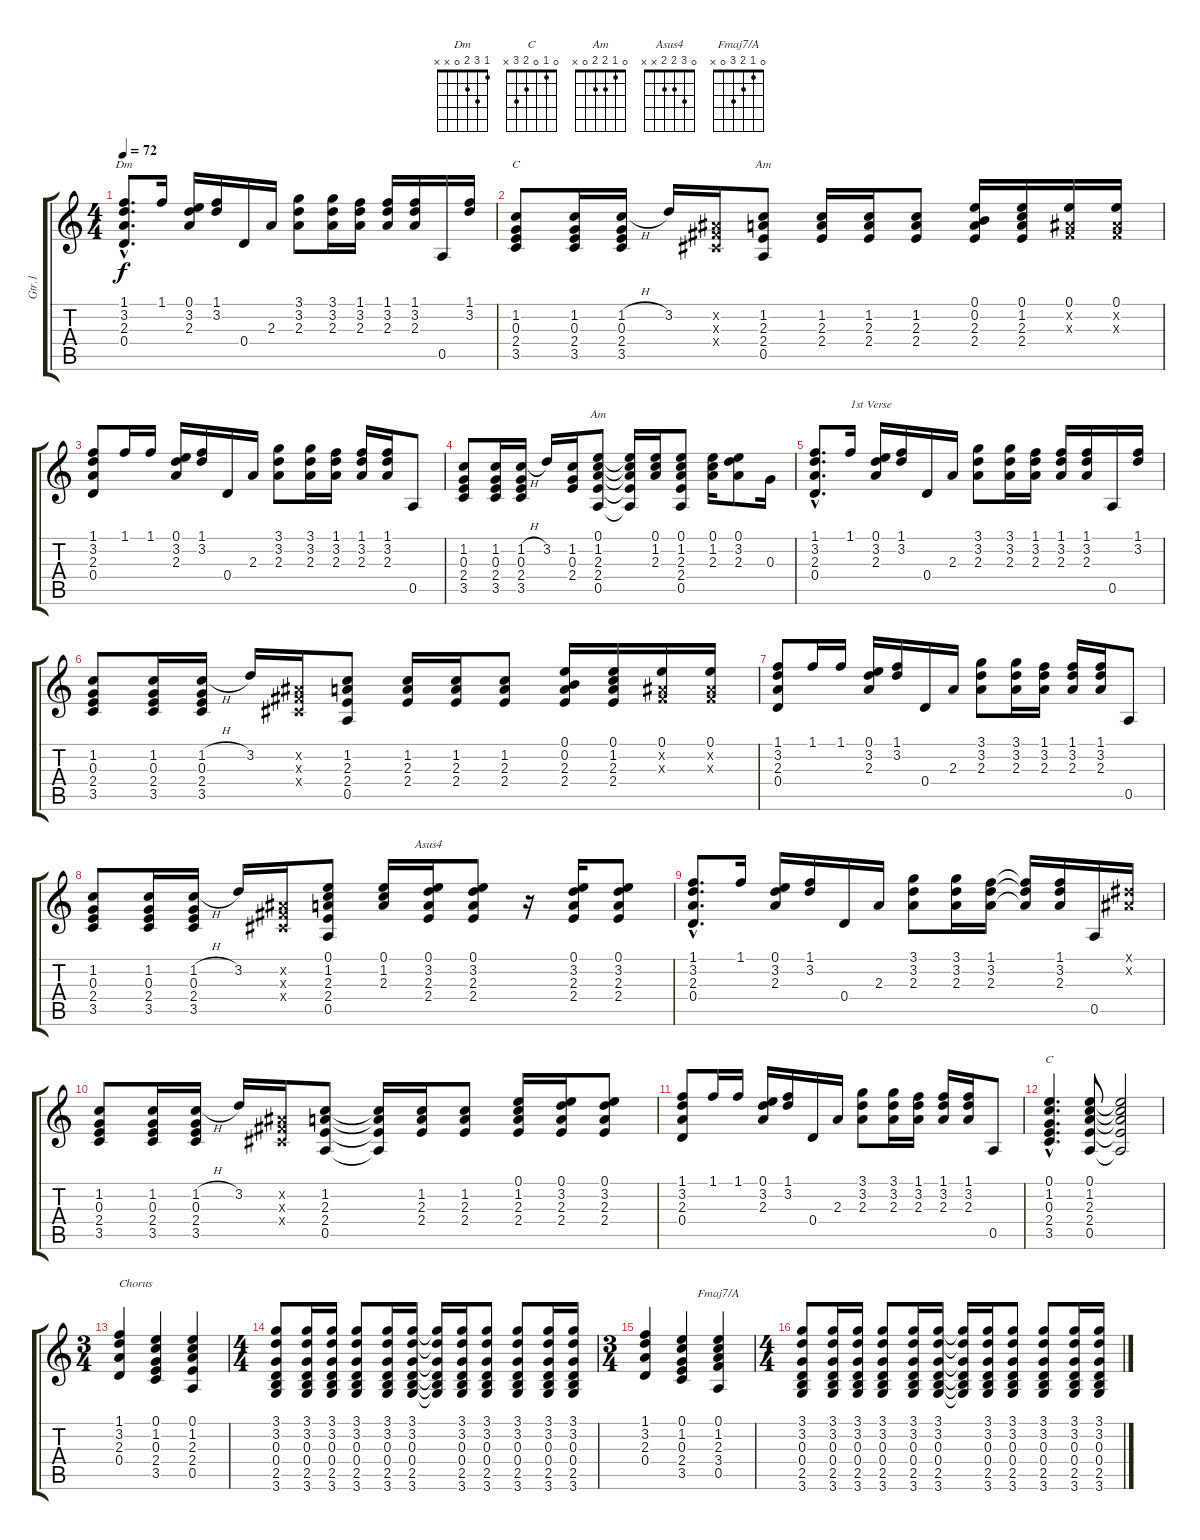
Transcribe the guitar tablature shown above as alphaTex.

\track ("Gtr.1" "Gtr.1") {instrument acousticguitarsteel}
\staff {score tabs}
\tuning (E4 B3 G3 D3 A2 E2) {hide}
\chord ("Dm" 1 3 2 0 x x)
\chord ("C" x 1 0 2 3 x)
\chord ("Am" x 1 2 2 0 x)
\chord ("Am" 0 1 2 2 0 x)
\chord ("Asus4" 0 3 2 2 x x)
\chord ("C" 0 1 0 2 3 x)
\chord ("Fmaj7/A" 0 1 2 3 0 x)
\ts (4 4)
\tempo 72
\clef g2
\ks c
(1.1{hac} 3.2{hac} 2.3{hac} 0.4{hac}).8{d ch "Dm" dy f instrument acousticguitarsteel} 1.1.16 (0.1 3.2 2.3).16 (1.1 3.2).16 0.4.16 2.3.16 (3.1 3.2 2.3).8 (3.1 3.2 2.3).16 (1.1 3.2 2.3).16 (1.1 3.2 2.3).16 (1.1 3.2 2.3).16 0.5.16 (1.1 3.2).16 |
(1.2 0.3 2.4 3.5).8{ch "C"} (1.2 0.3 2.4 3.5).16 (1.2{h} 0.3 2.4 3.5).16 3.2.16 (-1.2{x} -1.3{x} -1.4{x}).16 (1.2 2.3 2.4 0.5).8{ch "Am"} (1.2 2.3 2.4).16 (1.2 2.3 2.4).16 (1.2 2.3 2.4).8 (0.1 0.2 2.3 2.4).16 (0.1 1.2 2.3 2.4).16 (0.1 -1.2{x} -1.3{x}).16 (0.1 -1.2{x} -1.3{x}).16 |
(1.1 3.2 2.3 0.4).8 1.1.16 1.1.16 (0.1 3.2 2.3).16 (1.1 3.2).16 0.4.16 2.3.16 (3.1 3.2 2.3).8 (3.1 3.2 2.3).16 (1.1 3.2 2.3).16 (1.1 3.2 2.3).16 (1.1 3.2 2.3).16 0.5.8 |
(1.2 0.3 2.4 3.5).8 (1.2 0.3 2.4 3.5).16 (1.2{h} 0.3 2.4 3.5).16 3.2.16 (1.2 0.3 2.4).16 (0.1 1.2 2.3 2.4 0.5).8{ch "Am"} (0.1{t} 1.2{t} 2.3{t} 2.4{t} 0.5{t}).16 (0.1 1.2 2.3).16 (0.1 1.2 2.3 2.4 0.5).8 (0.1 1.2 2.3).16 (0.1 3.2 2.3).8 0.3.16 |
(1.1{hac} 3.2{hac} 2.3{hac} 0.4{hac}).8{d} 1.1.16{txt "1st Verse"} (0.1 3.2 2.3).16 (1.1 3.2).16 0.4.16 2.3.16 (3.1 3.2 2.3).8 (3.1 3.2 2.3).16 (1.1 3.2 2.3).16 (1.1 3.2 2.3).16 (1.1 3.2 2.3).16 0.5.16 (1.1 3.2).16 |
(1.2 0.3 2.4 3.5).8 (1.2 0.3 2.4 3.5).16 (1.2{h} 0.3 2.4 3.5).16 3.2.16 (-1.2{x} -1.3{x} -1.4{x}).16 (1.2 2.3 2.4 0.5).8 (1.2 2.3 2.4).16 (1.2 2.3 2.4).16 (1.2 2.3 2.4).8 (0.1 0.2 2.3 2.4).16 (0.1 1.2 2.3 2.4).16 (0.1 -1.2{x} -1.3{x}).16 (0.1 -1.2{x} -1.3{x}).16 |
(1.1 3.2 2.3 0.4).8 1.1.16 1.1.16 (0.1 3.2 2.3).16 (1.1 3.2).16 0.4.16 2.3.16 (3.1 3.2 2.3).8 (3.1 3.2 2.3).16 (1.1 3.2 2.3).16 (1.1 3.2 2.3).16 (1.1 3.2 2.3).16 0.5.8 |
(1.2 0.3 2.4 3.5).8 (1.2 0.3 2.4 3.5).16 (1.2{h} 0.3 2.4 3.5).16 3.2.16 (-1.2{x} -1.3{x} -1.4{x}).16 (0.1 1.2 2.3 2.4 0.5).8 (0.1 1.2 2.3).16 (0.1 3.2 2.3 2.4).16{ch "Asus4"} (0.1 3.2 2.3 2.4).8 r.16 (0.1 3.2 2.3 2.4).16 (0.1 3.2 2.3 2.4).8 |
(1.1{hac} 3.2{hac} 2.3{hac} 0.4{hac}).8{d} 1.1.16 (0.1 3.2 2.3).16 (1.1 3.2).16 0.4.16 2.3.16 (3.1 3.2 2.3).8 (3.1 3.2 2.3).16 (1.1 3.2 2.3).16 (1.1{t} 3.2{t} 2.3{t}).16 (1.1 3.2 2.3).16 0.5.16 (-1.1{x} -1.2{x}).16 |
(1.2 0.3 2.4 3.5).8 (1.2 0.3 2.4 3.5).16 (1.2{h} 0.3 2.4 3.5).16 3.2.16 (-1.2{x} -1.3{x} -1.4{x}).16 (1.2 2.3 2.4 0.5).8 (1.2{t} 2.3{t} 2.4{t} 0.5{t}).16 (1.2 2.3 2.4).16 (1.2 2.3 2.4).8 (0.1 1.2 2.3 2.4).16 (0.1 3.2 2.3 2.4).16 (0.1 3.2 2.3 2.4).8 |
(1.1 3.2 2.3 0.4).8 1.1.16 1.1.16 (0.1 3.2 2.3).16 (1.1 3.2).16 0.4.16 2.3.16 (3.1 3.2 2.3).8 (3.1 3.2 2.3).16 (1.1 3.2 2.3).16 (1.1 3.2 2.3).16 (1.1 3.2 2.3).16 0.5.8 |
(0.1{hac} 1.2{hac} 0.3{hac} 2.4{hac} 3.5{hac}).4{d ch "C"} (0.1 1.2 2.3 2.4 0.5).8 (0.1{t} 1.2{t} 2.3{t} 2.4{t} 0.5{t}).2 |
\ts (3 4)
(1.1 3.2 2.3 0.4).4{txt "Chorus"} (0.1 1.2 0.3 2.4 3.5).4 (0.1 1.2 2.3 2.4 0.5).4 |
\ts (4 4)
(3.1 3.2 0.3 0.4 2.5 3.6).8 (3.1 3.2 0.3 0.4 2.5 3.6).16 (3.1 3.2 0.3 0.4 2.5 3.6).16 (3.1 3.2 0.3 0.4 2.5 3.6).8 (3.1 3.2 0.3 0.4 2.5 3.6).16 (3.1 3.2 0.3 0.4 2.5 3.6).16 (3.1{t} 3.2{t} 0.3{t} 0.4{t} 2.5{t} 3.6{t}).16 (3.1 3.2 0.3 0.4 2.5 3.6).16 (3.1 3.2 0.3 0.4 2.5 3.6).8 (3.1 3.2 0.3 0.4 2.5 3.6).8 (3.1 3.2 0.3 0.4 2.5 3.6).16 (3.1 3.2 0.3 0.4 2.5 3.6).16 |
\ts (3 4)
(1.1 3.2 2.3 0.4).4 (0.1 1.2 0.3 2.4 3.5).4 (0.1 1.2 2.3 3.4 0.5).4{ch "Fmaj7/A"} |
\ts (4 4)
(3.1 3.2 0.3 0.4 2.5 3.6).8 (3.1 3.2 0.3 0.4 2.5 3.6).16 (3.1 3.2 0.3 0.4 2.5 3.6).16 (3.1 3.2 0.3 0.4 2.5 3.6).8 (3.1 3.2 0.3 0.4 2.5 3.6).16 (3.1 3.2 0.3 0.4 2.5 3.6).16 (3.1{t} 3.2{t} 0.3{t} 0.4{t} 2.5{t} 3.6{t}).16 (3.1 3.2 0.3 0.4 2.5 3.6).16 (3.1 3.2 0.3 0.4 2.5 3.6).8 (3.1 3.2 0.3 0.4 2.5 3.6).8 (3.1 3.2 0.3 0.4 2.5 3.6).16 (3.1 3.2 0.3 0.4 2.5 3.6).16
